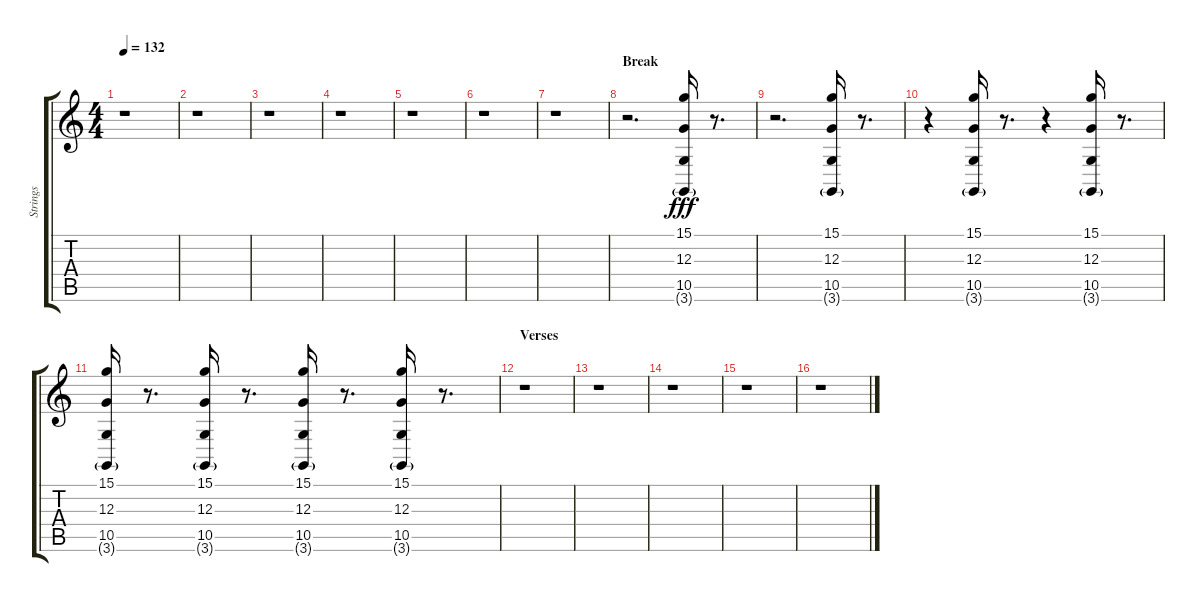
\track ("Strings" "Strings") {instrument stringensemble1}
\staff {score tabs}
\tuning (E4 B3 G3 D3 A2 E2) {hide}
\ts (4 4)
\tempo 132
\clef g2
\ks c
r.1{dy fff} |
r.1 |
r.1 |
r.1 |
r.1 |
r.1 |
r.1 |
\section ("" "Break")
r.2{d} (15.1 12.3 10.5 3.6{g}).16 r.8{d} |
r.2{d} (15.1 12.3 10.5 3.6{g}).16 r.8{d} |
r.4 (15.1 12.3 10.5 3.6{g}).16 r.8{d} r.4 (15.1 12.3 10.5 3.6{g}).16 r.8{d} |
(15.1 12.3 10.5 3.6{g}).16 r.8{d} (15.1 12.3 10.5 3.6{g}).16 r.8{d} (15.1 12.3 10.5 3.6{g}).16 r.8{d} (15.1 12.3 10.5 3.6{g}).16 r.8{d} |
\section ("" "Verses")
r.1 |
r.1 |
r.1 |
r.1 |
r.1
